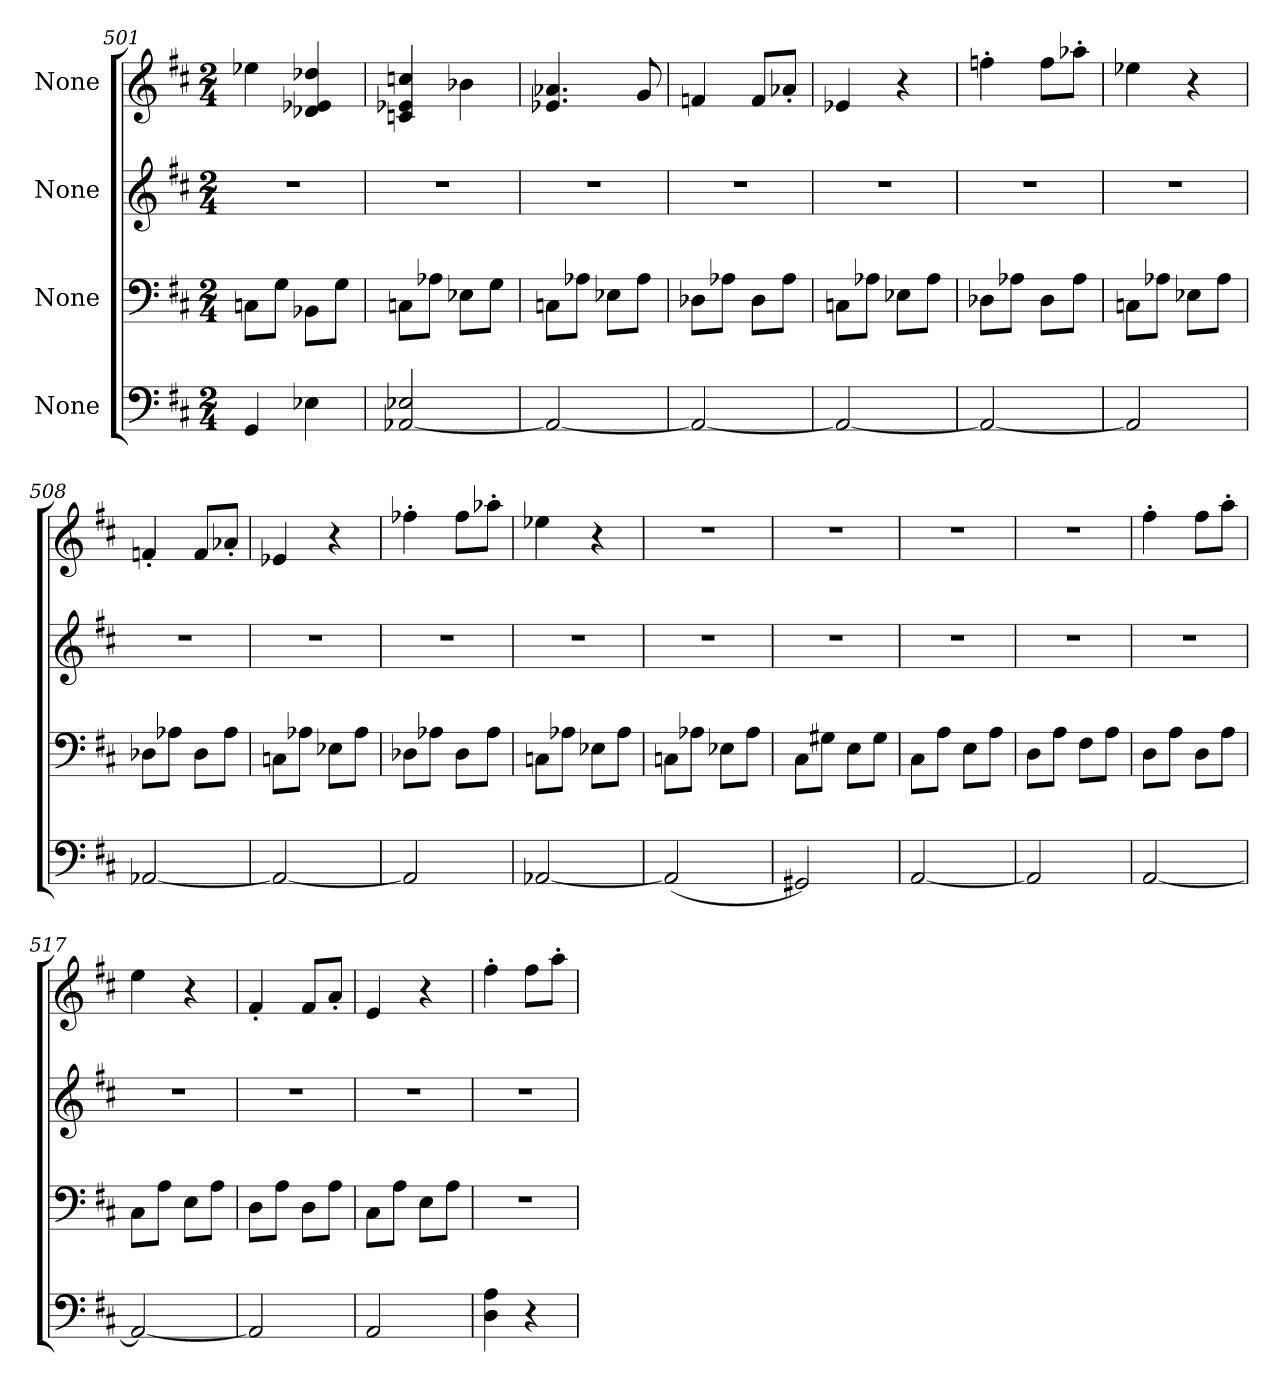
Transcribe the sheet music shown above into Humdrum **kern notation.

**kern	**kern	**kern	**kern
*part4	*part3	*part2	*part1
*staff4	*staff3	*staff2	*staff1
*I"None	*I"None	*I"None	*I"None
*clefF4	*clefF4	*clefG2	*clefG2
*k[f#c#]	*k[f#c#]	*k[f#c#]	*k[f#c#]
*M2/4	*M2/4	*M2/4	*M2/4
=501	=501	=501	=501
4GG/	8Cn\L	2r	4ee-X\
.	8G\J	.	.
4E-X\	8BB-X\L	.	4d-X/ 4e-X/ 4dd-X/
.	8G\J	.	.
=502	=502	=502	=502
[2AA-X/ 2E-X/	8Cn\L	2r	4cn/ 4e-X/ 4ccn/
.	8A-X\J	.	.
.	8E-X\L	.	4b-X\
.	8G\J	.	.
=503	=503	=503	=503
2AA-/_	8Cn\L	2r	4.e-X/ 4.a-X/
.	8A-X\J	.	.
.	8E-X\L	.	.
.	8A-\J	.	8g/
=504	=504	=504	=504
2AA-/_	8D-X\L	2r	4fn/
.	8A-X\J	.	.
.	8D-\L	.	8f/L
.	8A-\J	.	8a-X'/J
=505	=505	=505	=505
2AA-/_	8Cn\L	2r	4e-X/
.	8A-X\J	.	.
.	8E-X\L	.	4r
.	8A-\J	.	.
=506	=506	=506	=506
2AA-/_	8D-X\L	2r	4ffn'\
.	8A-X\J	.	.
.	8D-\L	.	8ff\L
.	8A-\J	.	8aa-X'\J
=507	=507	=507	=507
2AA-/]	8Cn\L	2r	4ee-X\
.	8A-X\J	.	.
.	8E-X\L	.	4r
.	8A-\J	.	.
=508	=508	=508	=508
[2AA-X/	8D-X\L	2r	4fn'/
.	8A-X\J	.	.
.	8D-\L	.	8f/L
.	8A-\J	.	8a-X'/J
=509	=509	=509	=509
2AA-/_	8Cn\L	2r	4e-X/
.	8A-X\J	.	.
.	8E-X\L	.	4r
.	8A-\J	.	.
=510	=510	=510	=510
2AA-/]	8D-X\L	2r	4ff-X'\
.	8A-X\J	.	.
.	8D-\L	.	8ff-\L
.	8A-\J	.	8aa-X'\J
=511	=511	=511	=511
[2AA-X/	8Cn\L	2r	4ee-X\
.	8A-X\J	.	.
.	8E-X\L	.	4r
.	8A-\J	.	.
=512	=512	=512	=512
2AA-/_	8Cn\L	2r	2r
.	8A-X\J	.	.
.	8E-X\L	.	.
.	8A-\J	.	.
=513	=513	=513	=513
2GG#X/]	8C#\L	2r	2r
.	8G#X\J	.	.
.	8E\L	.	.
.	8G#\J	.	.
=514	=514	=514	=514
[2AA/	8C#\L	2r	2r
.	8A\J	.	.
.	8E\L	.	.
.	8A\J	.	.
=515	=515	=515	=515
2AA/]	8D\L	2r	2r
.	8A\J	.	.
.	8F#\L	.	.
.	8A\J	.	.
=516	=516	=516	=516
[2AA/	8D\L	2r	4ff#'\
.	8A\J	.	.
.	8D\L	.	8ff#\L
.	8A\J	.	8aa'\J
=517	=517	=517	=517
2AA/_	8C#\L	2r	4ee\
.	8A\J	.	.
.	8E\L	.	4r
.	8A\J	.	.
=518	=518	=518	=518
2AA/]	8D\L	2r	4f#'/
.	8A\J	.	.
.	8D\L	.	8f#/L
.	8A\J	.	8a'/J
=519	=519	=519	=519
2AA/	8C#\L	2r	4e/
.	8A\J	.	.
.	8E\L	.	4r
.	8A\J	.	.
=520	=520	=520	=520
4D\ 4A\	2r	2r	4ff#'\
4r	.	.	8ff#\L
.	.	.	8aa'\J
=	=	=	=
*-	*-	*-	*-
